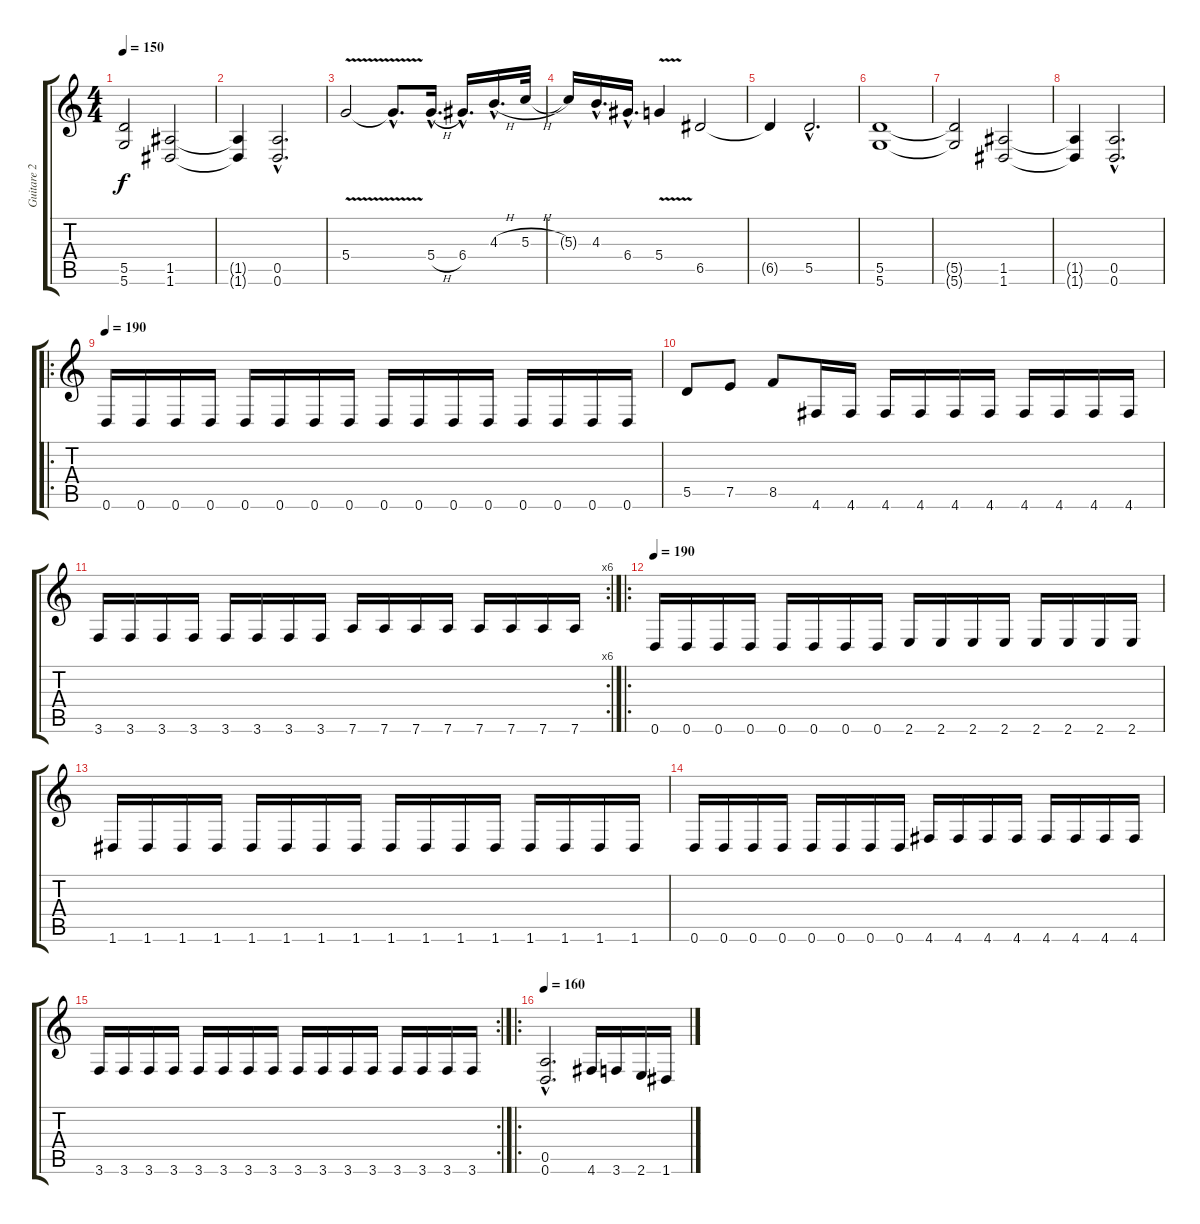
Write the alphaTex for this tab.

\track ("Guitare 2" "Guitare 2") {instrument distortionguitar}
\staff {score tabs}
\tuning (E4 B3 G3 D3 A2 D2) {hide}
\ts (4 4)
\tempo 150
\clef g2
\ks c
(5.5{t} 5.6{t}).2{dy f} (1.5 1.6).2 |
(1.5{t} 1.6{t}).4 (0.5{hac} 0.6{hac}).2{d} |
5.4{v}.2 5.4{hac t}.8{d} 5.4{h hac}.16{d} 6.4{hac}.16{d} 4.3{h hac}.16{d} 5.3{h}.32 |
5.3{t}.16 4.3{hac}.16{d} 6.4{hac}.16{d} 5.4{v}.4 6.5.2 |
6.5{t}.4 5.5{hac}.2{d} |
(5.5 5.6).1 |
(5.5{t} 5.6{t}).2 (1.5 1.6).2 |
(1.5{t} 1.6{t}).4 (0.5{hac} 0.6{hac}).2{d} |
\ro
\tempo 190
0.6.16 0.6.16 0.6.16 0.6.16 0.6.16 0.6.16 0.6.16 0.6.16 0.6.16 0.6.16 0.6.16 0.6.16 0.6.16 0.6.16 0.6.16 0.6.16 |
5.5.8 7.5.8 8.5.8 4.6.16 4.6.16 4.6.16 4.6.16 4.6.16 4.6.16 4.6.16 4.6.16 4.6.16 4.6.16 |
\rc 6
3.6.16 3.6.16 3.6.16 3.6.16 3.6.16 3.6.16 3.6.16 3.6.16 7.6.16 7.6.16 7.6.16 7.6.16 7.6.16 7.6.16 7.6.16 7.6.16 |
\ro
\tempo 190
0.6.16 0.6.16 0.6.16 0.6.16 0.6.16 0.6.16 0.6.16 0.6.16 2.6.16 2.6.16 2.6.16 2.6.16 2.6.16 2.6.16 2.6.16 2.6.16 |
1.6.16 1.6.16 1.6.16 1.6.16 1.6.16 1.6.16 1.6.16 1.6.16 1.6.16 1.6.16 1.6.16 1.6.16 1.6.16 1.6.16 1.6.16 1.6.16 |
0.6.16 0.6.16 0.6.16 0.6.16 0.6.16 0.6.16 0.6.16 0.6.16 4.6.16 4.6.16 4.6.16 4.6.16 4.6.16 4.6.16 4.6.16 4.6.16 |
\rc 2
3.6.16 3.6.16 3.6.16 3.6.16 3.6.16 3.6.16 3.6.16 3.6.16 3.6.16 3.6.16 3.6.16 3.6.16 3.6.16 3.6.16 3.6.16 3.6.16 |
\ro
\tempo 150
\tempo 160
(0.5{hac} 0.6{hac}).2{d} 4.6.16 3.6.16 2.6.16 1.6.16
